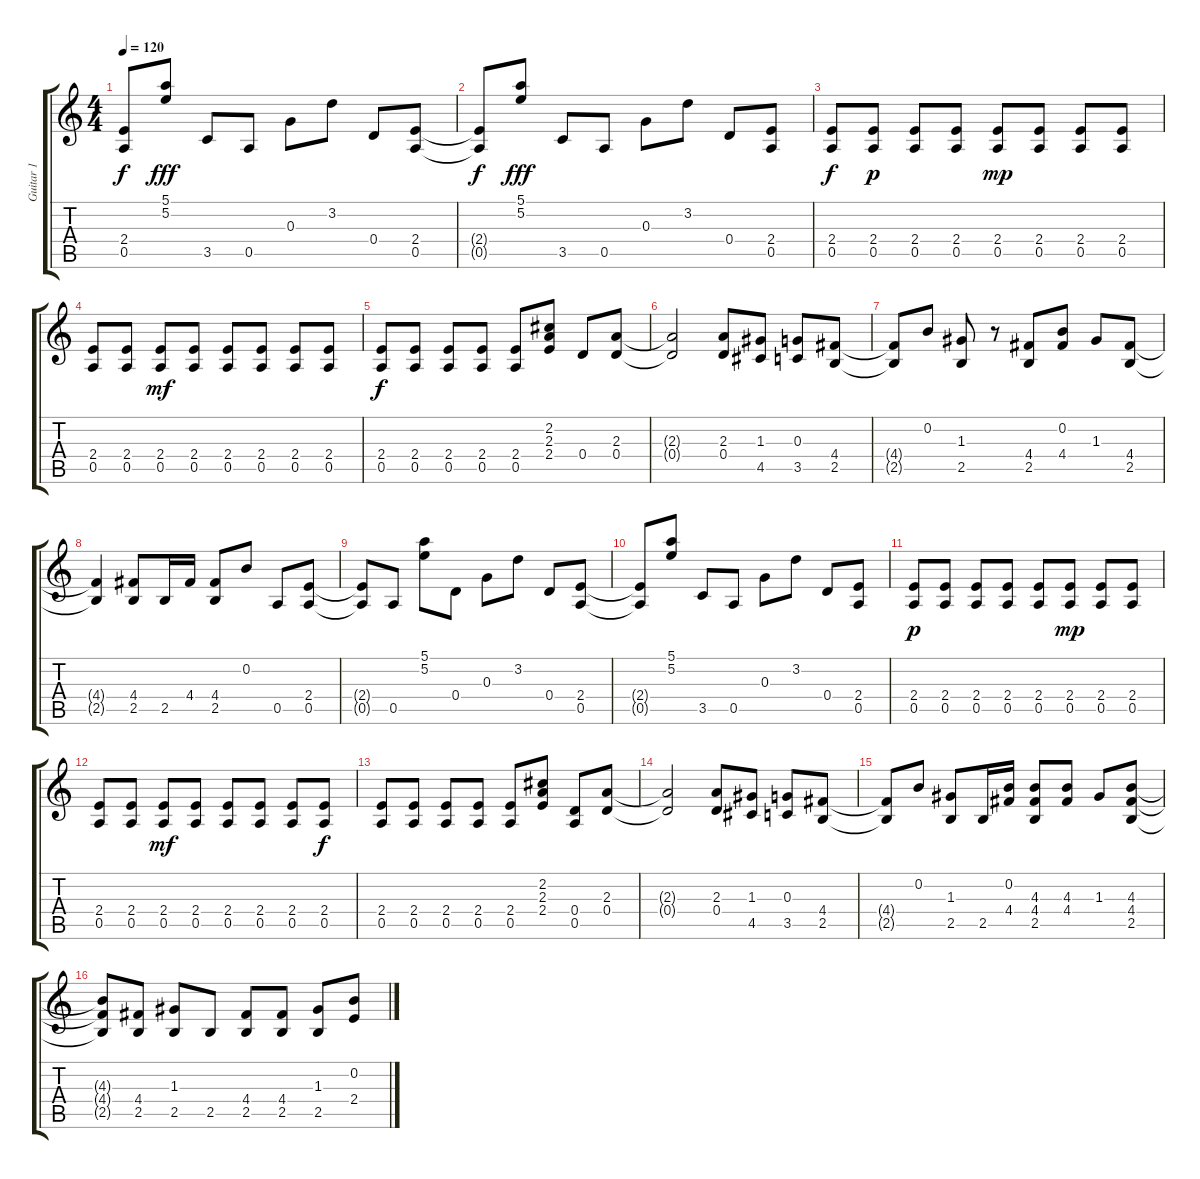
\track ("Guitar 1" "Guitar 1") {instrument distortionguitar}
\staff {score tabs}
\tuning (E4 B3 G3 D3 A2 E2) {hide}
\ts (4 4)
\tempo 120
\clef g2
\ks c
(2.4{t} 0.5{t}).8{dy f} (5.1 5.2).8{dy fff} 3.5.8 0.5.8 0.3.8 3.2.8 0.4.8 (2.4 0.5).8 |
(2.4{t} 0.5{t}).8{dy f} (5.1 5.2).8{dy fff} 3.5.8 0.5.8 0.3.8 3.2.8 0.4.8 (2.4 0.5).8 |
(2.4 0.5).8{dy f} (2.4 0.5).8{dy p} (2.4 0.5).8 (2.4 0.5).8 (2.4 0.5).8{dy mp} (2.4 0.5).8 (2.4 0.5).8 (2.4 0.5).8 |
(2.4 0.5).8 (2.4 0.5).8 (2.4 0.5).8{dy mf} (2.4 0.5).8 (2.4 0.5).8 (2.4 0.5).8 (2.4 0.5).8 (2.4 0.5).8 |
(2.4 0.5).8{dy f} (2.4 0.5).8 (2.4 0.5).8 (2.4 0.5).8 (2.4 0.5).8 (2.2 2.3 2.4).8 0.4.8 (2.3 0.4).8 |
(2.3{t} 0.4{t}).2 (2.3 0.4).8 (1.3 4.5).8 (0.3 3.5).8 (4.4 2.5).8 |
(4.4{t} 2.5{t}).8 0.2.8 (1.3 2.5).8 r.8 (4.4 2.5).8 (0.2 4.4).8 1.3.8 (4.4 2.5).8 |
(4.4{t} 2.5{t}).4 (4.4 2.5).8 2.5.16 4.4.16 (4.4 2.5).8 0.2.8 0.5.8 (2.4 0.5).8 |
(2.4{t} 0.5{t}).8 0.5.8 (5.1 5.2).8 0.4.8 0.3.8 3.2.8 0.4.8 (2.4 0.5).8 |
(2.4{t} 0.5{t}).8 (5.1 5.2).8 3.5.8 0.5.8 0.3.8 3.2.8 0.4.8 (2.4 0.5).8 |
(2.4 0.5).8{dy p} (2.4 0.5).8 (2.4 0.5).8 (2.4 0.5).8 (2.4 0.5).8 (2.4 0.5).8{dy mp} (2.4 0.5).8 (2.4 0.5).8 |
(2.4 0.5).8 (2.4 0.5).8 (2.4 0.5).8{dy mf} (2.4 0.5).8 (2.4 0.5).8 (2.4 0.5).8 (2.4 0.5).8 (2.4 0.5).8{dy f} |
(2.4 0.5).8 (2.4 0.5).8 (2.4 0.5).8 (2.4 0.5).8 (2.4 0.5).8 (2.2 2.3 2.4).8 (0.4 0.5).8 (2.3 0.4).8 |
(2.3{t} 0.4{t}).2 (2.3 0.4).8 (1.3 4.5).8 (0.3 3.5).8 (4.4 2.5).8 |
(4.4{t} 2.5{t}).8 0.2.8 (1.3 2.5).8 2.5.16 (0.2 4.4).16 (4.3 4.4 2.5).8 (4.3 4.4).8 1.3.8 (4.3 4.4 2.5).8 |
(4.3{t} 4.4{t} 2.5{t}).8 (4.4 2.5).8 (1.3 2.5).8 2.5.8 (4.4 2.5).8 (4.4 2.5).8 (1.3 2.5).8 (0.2 2.4).8
